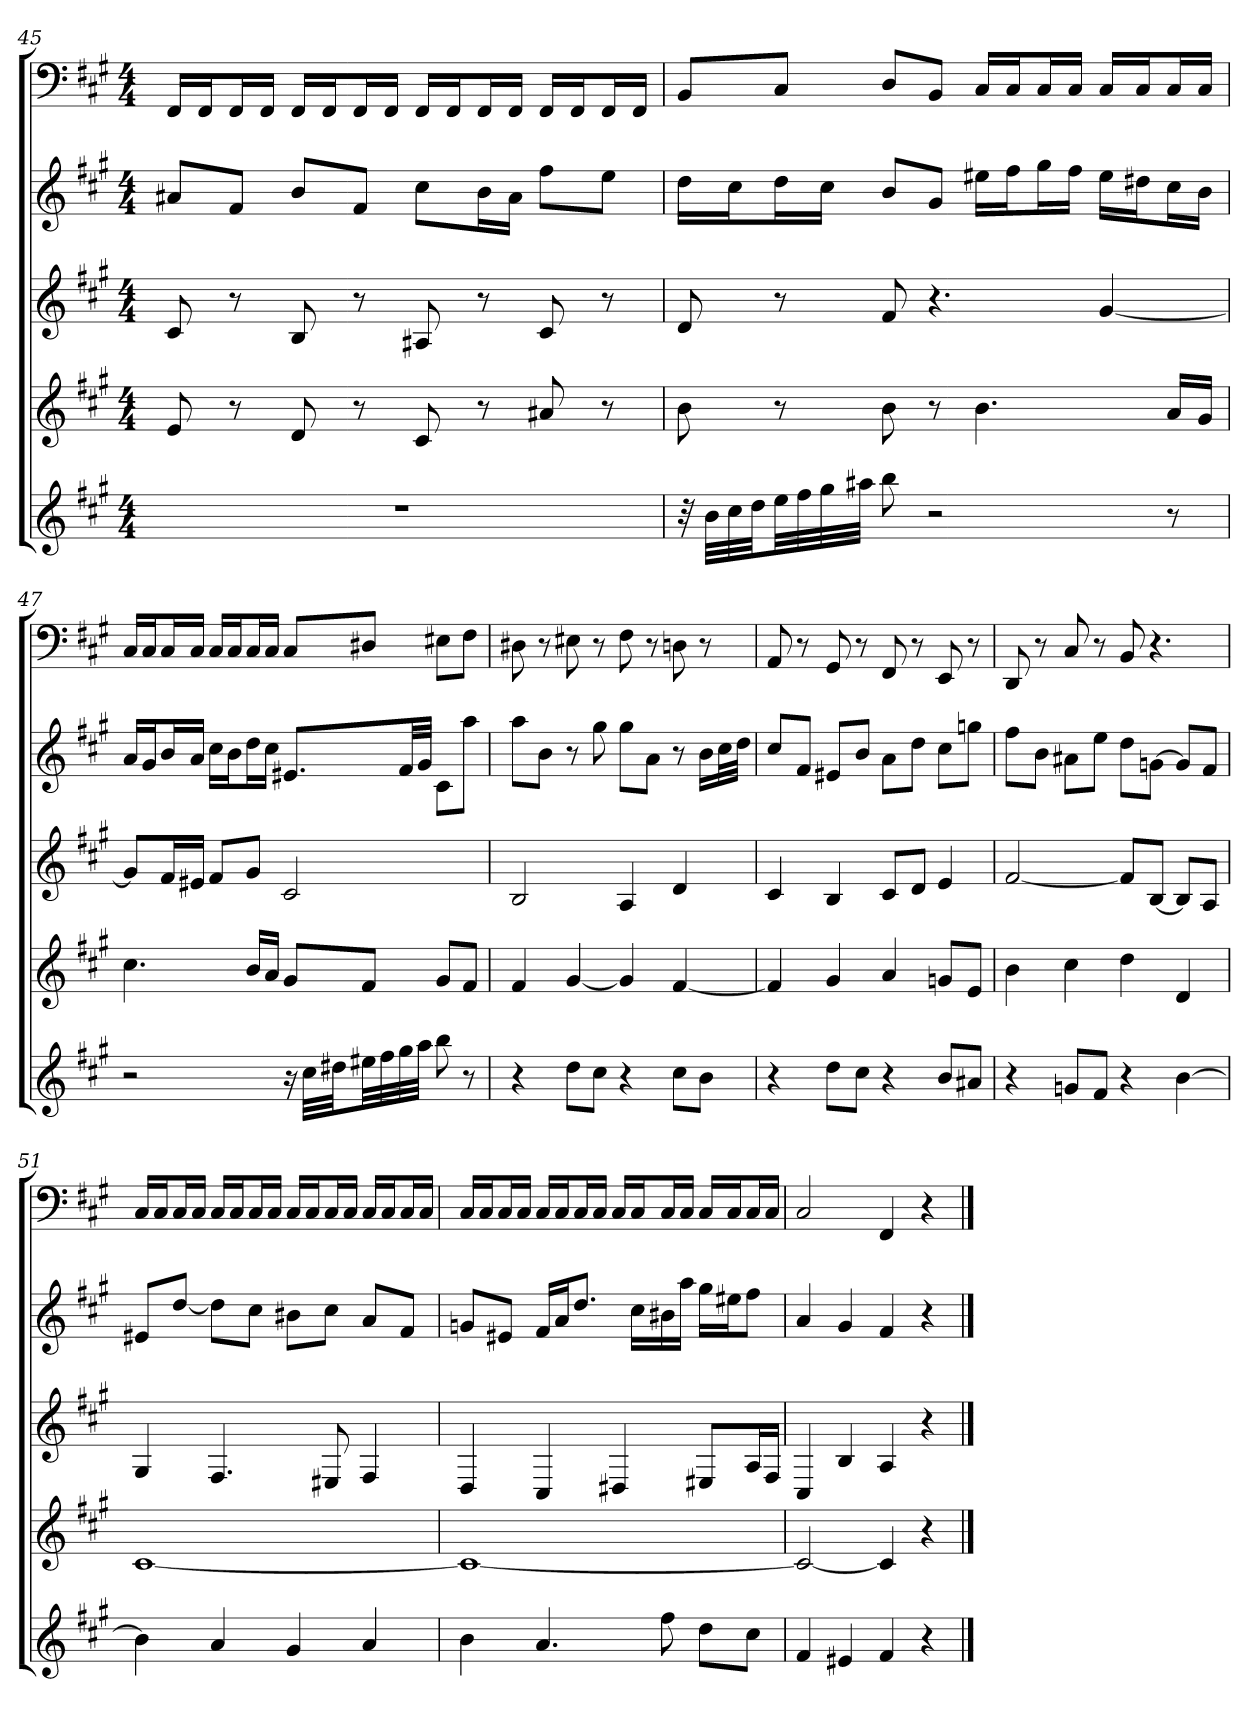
**kern	**kern	**kern	**kern	**kern
*part5	*part4	*part3	*part2	*part1
*staff5	*staff4	*staff3	*staff2	*staff1
*clefG2	*clefG2	*clefG2	*clefG2	*clefF4
*k[f#c#g#]	*k[f#c#g#]	*k[f#c#g#]	*k[f#c#g#]	*k[f#c#g#]
*A:	*A:	*A:	*A:	*A:
*M4/4	*M4/4	*M4/4	*M4/4	*M4/4
=45	=45	=45	=45	=45
1r	8e	8c#	8a#X/L	16FF#/LL
.	.	.	.	16FF#/J
.	8r	8r	8f#/J	16FF#/L
.	.	.	.	16FF#/JJ
.	8d	8B	8b/L	16FF#/LL
.	.	.	.	16FF#/J
.	8r	8r	8f#/J	16FF#/L
.	.	.	.	16FF#/JJ
.	8c#	8A#X	8cc#\L	16FF#/LL
.	.	.	.	16FF#/J
.	8r	8r	16b\L	16FF#/L
.	.	.	16a#\JJ	16FF#/JJ
.	8a#X	8c#	8ff#\L	16FF#/LL
.	.	.	.	16FF#/J
.	8r	8r	8ee\J	16FF#/L
.	.	.	.	16FF#/JJ
=46	=46	=46	=46	=46
32r	8b	8d	16dd\LL	8BB/L
32b\LLL	.	.	.	.
32cc#\	.	.	16cc#\J	.
32dd\JJ	.	.	.	.
32ee\LL	8r	8r	16dd\L	8C#/J
32ff#\	.	.	.	.
32gg#\	.	.	16cc#\JJ	.
32aa#X\JJJ	.	.	.	.
8bb	8b	8f#	8b/L	8D/L
2r	8r	4.r	8g#/J	8BB/J
.	4.b	.	16ee#X\LL	16C#/LL
.	.	.	16ff#\J	16C#/J
.	.	.	16gg#\L	16C#/L
.	.	.	16ff#\JJ	16C#/JJ
.	.	[4g#	16ee#\LL	16C#/LL
.	.	.	16dd#X\J	16C#/J
8r	16a/LL	.	16cc#\L	16C#/L
.	16g#/JJ	.	16b\JJ	16C#/JJ
=47	=47	=47	=47	=47
2r	4.cc#	8g#/L]	16a/LL	16C#/LL
.	.	.	16g#/J	16C#/J
.	.	16f#/L	16b/L	16C#/L
.	.	16e#X/JJ	16a/JJ	16C#/JJ
.	.	8f#/L	16cc#\LL	16C#/LL
.	.	.	16b\J	16C#/J
.	16b/LL	8g#/J	16dd\L	16C#/L
.	16a/JJ	.	16cc#\JJ	16C#/JJ
16r	8g#/L	2c#	8.e#X/L	8C#/L
32cc#\LLL	.	.	.	.
32dd#X\JJ	.	.	.	.
32ee#X\LL	8f#/J	.	.	8D#X/J
32ff#\	.	.	.	.
32gg#\	.	.	32f#/LL	.
32aa\JJJ	.	.	32g#/JJJ	.
8bb	8g#/L	.	8c#\L	8E#X\L
8r	8f#/J	.	8aa\J	8F#\J
=48	=48	=48	=48	=48
4r	4f#	2B	8aa\L	8D#X
.	.	.	8b\J	8r
8dd\L	[4g#	.	8r	8E#X
8cc#\J	.	.	8gg#	8r
4r	4g#]	4A	8gg#\L	8F#
.	.	.	8a\J	8r
8cc#\L	[4f#	4d	8r	8Dn
8b\J	.	.	16b\LL	8r
.	.	.	32cc#\L	.
.	.	.	32dd\JJJ	.
=49	=49	=49	=49	=49
4r	4f#]	4c#	8cc#/L	8AA
.	.	.	8f#/J	8r
8dd\L	4g#	4B	8e#X/L	8GG#
8cc#\J	.	.	8b/J	8r
4r	4a	8c#/L	8a\L	8FF#
.	.	8d/J	8dd\J	8r
8b/L	8gn/L	4e	8cc#\L	8EE
8a#X/J	8e/J	.	8ggn\J	8r
=50	=50	=50	=50	=50
4r	4b	[2f#	8ff#\L	8DD
.	.	.	8b\J	8r
8gn/L	4cc#	.	8a#X\L	8C#
8f#/J	.	.	8ee\J	8r
4r	4dd	8f#/L]	8dd\L	8BB
.	.	[8B/J	[8gn\J	4.r
[4b	4d	8B/L]	8g/L]	.
.	.	8A/J	8f#/J	.
=51	=51	=51	=51	=51
4b]	[1c#	4G#	8e#X/L	16C#/LL
.	.	.	.	16C#/J
.	.	.	[8dd/J	16C#/L
.	.	.	.	16C#/JJ
4a	.	4.F#	8dd\L]	16C#/LL
.	.	.	.	16C#/J
.	.	.	8cc#\J	16C#/L
.	.	.	.	16C#/JJ
4g#	.	.	8b#X\L	16C#/LL
.	.	.	.	16C#/J
.	.	8E#X	8cc#\J	16C#/L
.	.	.	.	16C#/JJ
4a	.	4F#	8a/L	16C#/LL
.	.	.	.	16C#/J
.	.	.	8f#/J	16C#/L
.	.	.	.	16C#/JJ
=52	=52	=52	=52	=52
4b	1c#_	4D	8gn/L	16C#/LL
.	.	.	.	16C#/J
.	.	.	8e#X/J	16C#/L
.	.	.	.	16C#/JJ
4.a	.	4C#	16f#/LL	16C#/LL
.	.	.	16a/J	16C#/J
.	.	.	8.dd/J	16C#/L
.	.	.	.	16C#/JJ
.	.	4D#X	.	16C#/LL
.	.	.	16cc#\LL	16C#/J
8ff#	.	.	16b#X\	16C#/L
.	.	.	16aa\JJ	16C#/JJ
8dd\L	.	8E#X/L	16gg#\LL	16C#/LL
.	.	.	16ee#X\J	16C#/J
8cc#\J	.	16A/L	8ff#\J	16C#/L
.	.	16F#/JJ	.	16C#/JJ
=53	=53	=53	=53	=53
4f#	2c#_	4C#	4a	2C#
4e#X	.	4B	4g#	.
4f#	4c#]	4A	4f#	4FF#
4r	4r	4r	4r	4r
==	==	==	==	==
*-	*-	*-	*-	*-
